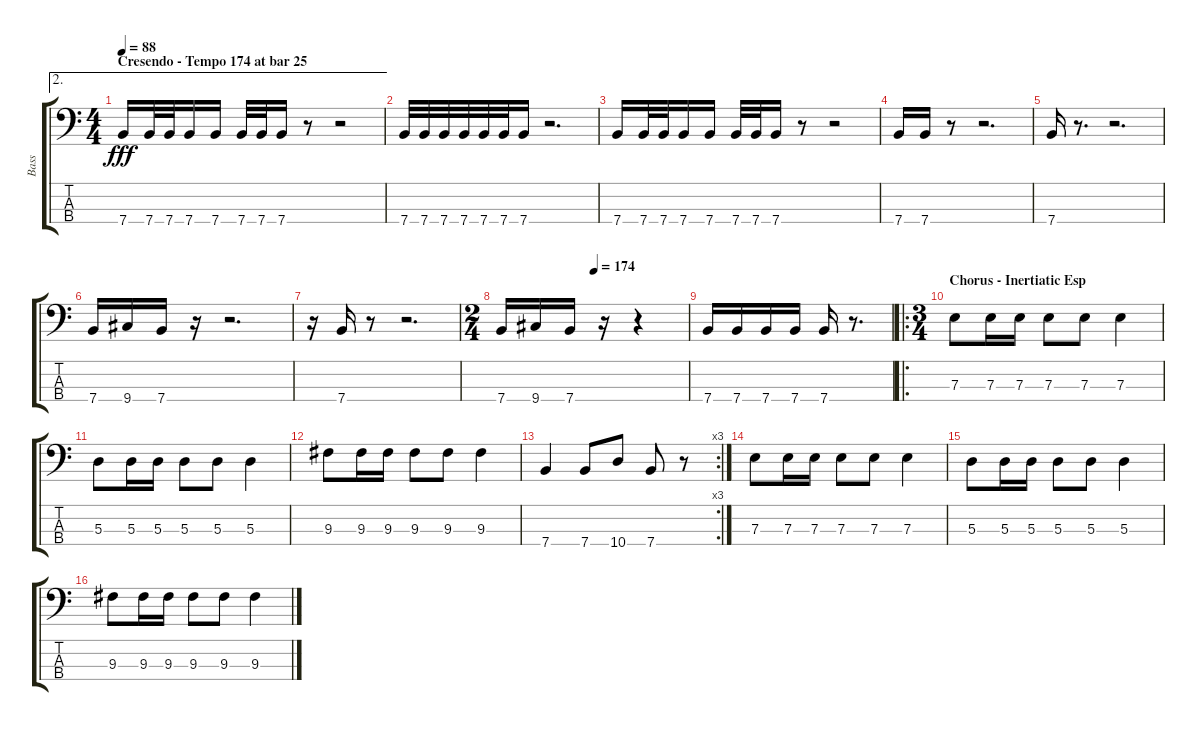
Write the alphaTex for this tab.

\track ("Bass" "Bass") {instrument electricbassfinger}
\staff {score tabs}
\tuning (G2 D2 A1 E1) {hide}
\ae 2
\ts (4 4)
\section ("" "Cresendo - Tempo 174 at bar 25")
\tempo 88
\clef f4
\ks c
7.4.16{dy fff} 7.4.32 7.4.32 7.4.16 7.4.16 7.4.32 7.4.32 7.4.16 r.8 r.2 |
7.4.32 7.4.32 7.4.32 7.4.32 7.4.32 7.4.32 7.4.16 r.2{d} |
7.4.16 7.4.32 7.4.32 7.4.16 7.4.16 7.4.32 7.4.32 7.4.16 r.8 r.2 |
7.4.16 7.4.16 r.8 r.2{d} |
7.4.16 r.8{d} r.2{d} |
7.4.16 9.4.16 7.4.16 r.16 r.2{d} |
r.16 7.4.16 r.8 r.2{d} |
\ts (2 4)
\tempo (174 0.5)
7.4.16 9.4.16 7.4.16 r.16 r.4 |
7.4.16 7.4.16 7.4.16 7.4.16 7.4.16 r.8{d} |
\ro
\ts (3 4)
\section ("" "Chorus - Inertiatic Esp")
7.3.8 7.3.16 7.3.16 7.3.8 7.3.8 7.3.4 |
5.3.8 5.3.16 5.3.16 5.3.8 5.3.8 5.3.4 |
9.3.8 9.3.16 9.3.16 9.3.8 9.3.8 9.3.4 |
\rc 3
7.4.4 7.4.8 10.4.8 7.4.8 r.8 |
7.3.8 7.3.16 7.3.16 7.3.8 7.3.8 7.3.4 |
5.3.8 5.3.16 5.3.16 5.3.8 5.3.8 5.3.4 |
9.3.8 9.3.16 9.3.16 9.3.8 9.3.8 9.3.4
